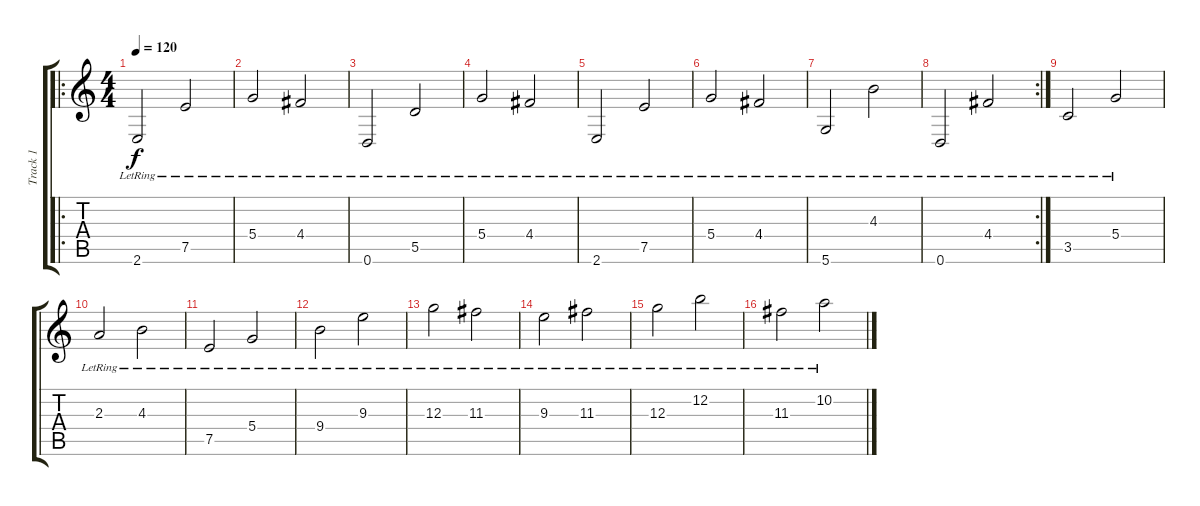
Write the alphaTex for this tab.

\track ("Track 1" "Track 1") {instrument acousticguitarsteel}
\staff {score tabs}
\tuning (E4 B3 G3 D3 A2 D2) {hide}
\ro
\ts (4 4)
\tempo 120
\clef g2
\ks c
2.6{lr}.2{dy f} 7.5{lr}.2 |
5.4{lr}.2 4.4{lr}.2 |
0.6{lr}.2 5.5{lr}.2 |
5.4{lr}.2 4.4{lr}.2 |
2.6{lr}.2 7.5{lr}.2 |
5.4{lr}.2 4.4{lr}.2 |
5.6{lr}.2 4.3{lr}.2 |
\rc 2
0.6{lr}.2 4.4{lr}.2 |
3.5{lr}.2 5.4{lr}.2 |
2.3{lr}.2 4.3{lr}.2 |
7.5{lr}.2 5.4{lr}.2 |
9.4{lr}.2 9.3{lr}.2 |
12.3{lr}.2 11.3{lr}.2 |
9.3{lr}.2 11.3{lr}.2 |
12.3{lr}.2 12.2{lr}.2 |
11.3{lr}.2 10.2{lr}.2
